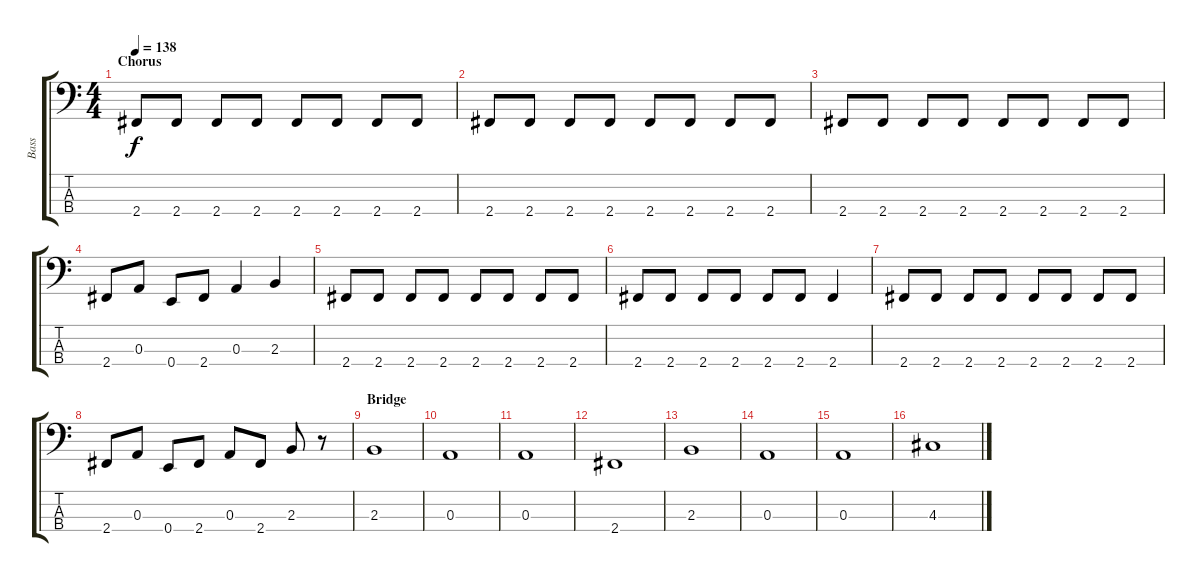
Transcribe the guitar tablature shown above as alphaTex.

\track ("Bass" "Bass") {instrument electricbasspick}
\staff {score tabs}
\tuning (G2 D2 A1 E1) {hide}
\ts (4 4)
\section ("" "Chorus")
\tempo 138
\clef f4
\ks c
2.4.8{dy f} 2.4.8 2.4.8 2.4.8 2.4.8 2.4.8 2.4.8 2.4.8 |
2.4.8 2.4.8 2.4.8 2.4.8 2.4.8 2.4.8 2.4.8 2.4.8 |
2.4.8 2.4.8 2.4.8 2.4.8 2.4.8 2.4.8 2.4.8 2.4.8 |
2.4.8 0.3.8 0.4.8 2.4.8 0.3.4 2.3.4 |
2.4.8 2.4.8 2.4.8 2.4.8 2.4.8 2.4.8 2.4.8 2.4.8 |
2.4.8 2.4.8 2.4.8 2.4.8 2.4.8 2.4.8 2.4.4 |
2.4.8 2.4.8 2.4.8 2.4.8 2.4.8 2.4.8 2.4.8 2.4.8 |
2.4.8 0.3.8 0.4.8 2.4.8 0.3.8 2.4.8 2.3.8 r.8 |
\section ("" "Bridge")
2.3.1 |
0.3.1 |
0.3.1 |
2.4.1 |
2.3.1 |
0.3.1 |
0.3.1 |
4.3.1
